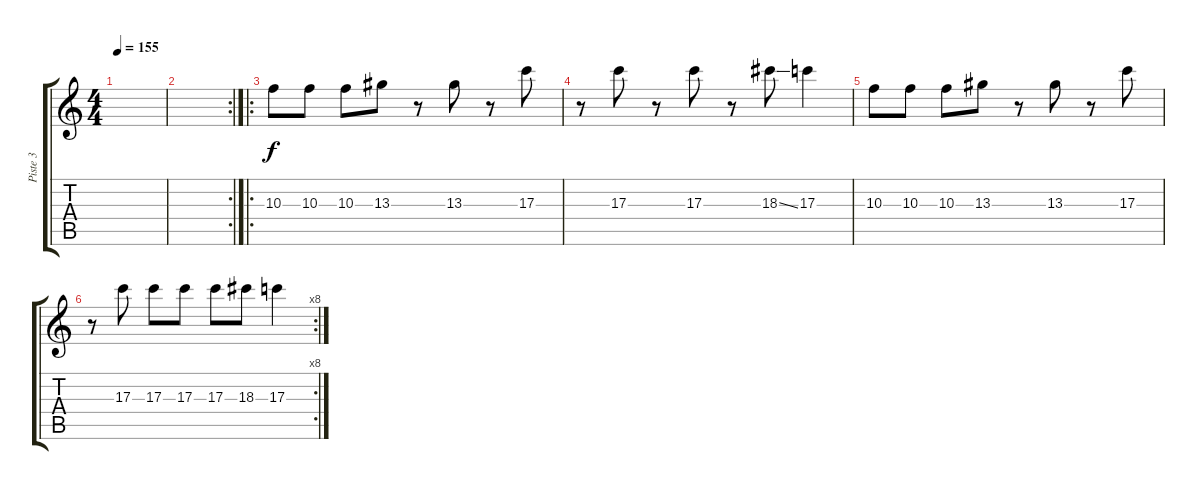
\track ("Piste 3" "Piste 3") {instrument overdrivenguitar}
\staff {score tabs}
\tuning (E4 B3 G3 D3 A2 E2) {hide}
\ts (4 4)
\tempo 155
\clef g2
\ks c
|
\rc 2
|
\ro
10.3.8{volume 16} 10.3.8 10.3.8 13.3.8 r.8 13.3.8 r.8 17.3.8 |
r.8{volume 16} 17.3.8 r.8 17.3.8 r.8 18.3{ss}.8 17.3.4 |
10.3.8{volume 16} 10.3.8 10.3.8 13.3.8 r.8 13.3.8 r.8 17.3.8 |
\rc 8
r.8{volume 16} 17.3.8 17.3.8 17.3.8 17.3.8 18.3.8 17.3.4
